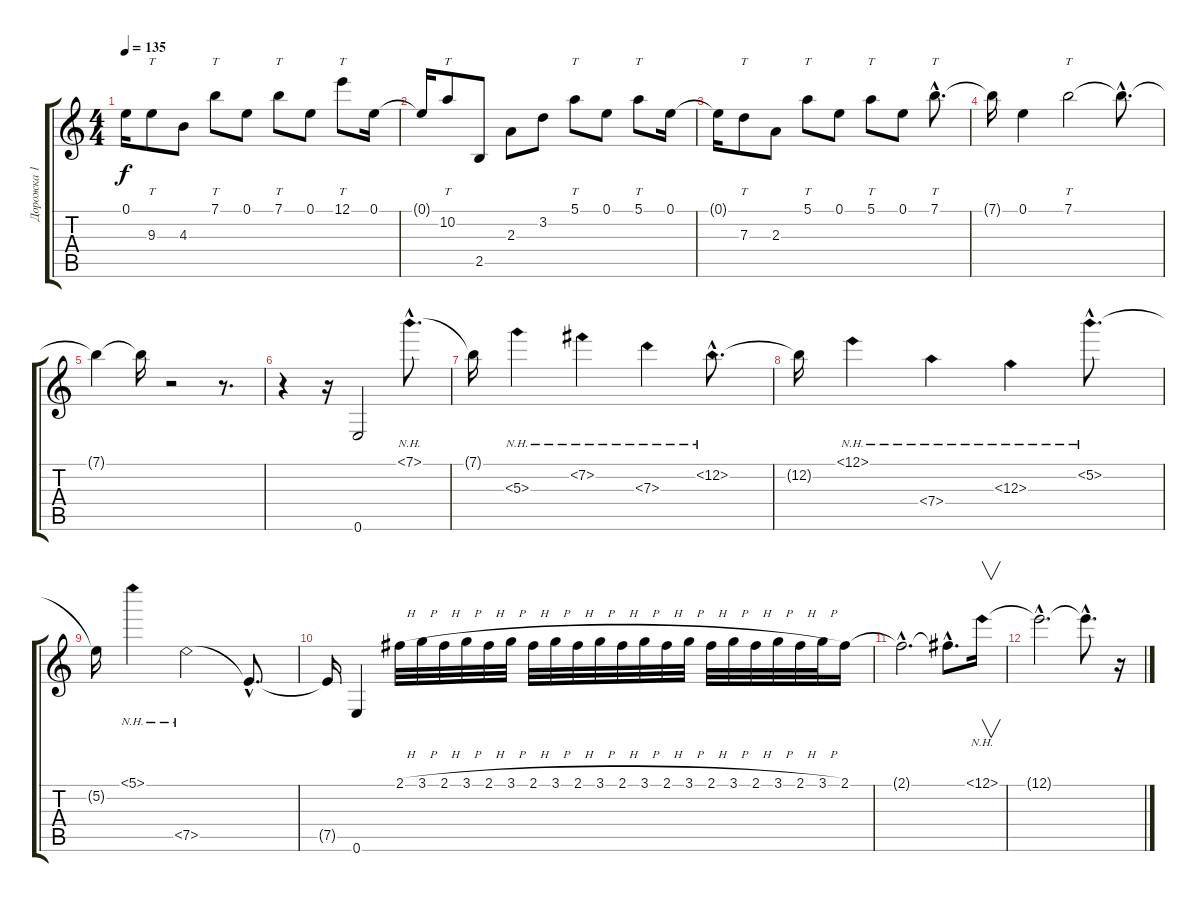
\track ("Дорожка 1" "Дорожка 1") {instrument acousticguitarnylon}
\staff {score tabs}
\tuning (E4 B3 G3 D3 A2 E2) {hide}
\ts (4 4)
\tempo 135
\clef g2
\ks c
0.1{t}.16{dy f} 9.3.8{tt} 4.3.8 7.1.8{tt} 0.1.8 7.1.8{tt} 0.1.8 12.1.8{tt} 0.1.16 |
0.1{t}.16 10.2.8{tt} 2.5.8 2.3.8 3.2.8 5.1.8{tt} 0.1.8 5.1.8{tt} 0.1.16 |
0.1{t}.16 7.3.8{tt} 2.3.8 5.1.8{tt} 0.1.8 5.1.8{tt} 0.1.8 7.1{hac}.8{tt d} |
7.1{t}.16 0.1.4 7.1.2{tt} 7.1{hac t}.8{d} |
7.1{t}.4 7.1{t}.16 r.2 r.8{d} |
r.4 r.16 0.6.2 7.1{nh hac}.8{d} |
7.1{t}.16 5.3{nh}.4 7.2{nh}.4 7.3{nh}.4 12.2{nh hac}.8{d} |
12.2{t}.16 12.1{nh}.4 7.4{nh}.4 12.3{nh}.4 5.2{nh hac}.8{d} |
5.2{t}.16 5.1{nh}.4 7.5{nh}.2 7.5{hac t}.8{d} |
7.5{t}.16 0.6.4 2.1{h}.32 3.1{h}.32 2.1{h}.32 3.1{h}.32 2.1{h}.32 3.1{h}.32 2.1{h}.32 3.1{h}.32 2.1{h}.32 3.1{h}.32 2.1{h}.32 3.1{h}.32 2.1{h}.32 3.1{h}.32 2.1{h}.32 3.1{h}.32 2.1{h}.32 3.1{h}.32 2.1{h}.32 3.1{h}.32 2.1.16 |
2.1{hac t}.2{d} 2.1{hac t}.8{d} 12.1{nh}.16{v} |
12.1{hac t}.2{d} 12.1{hac t}.8{d} r.16
